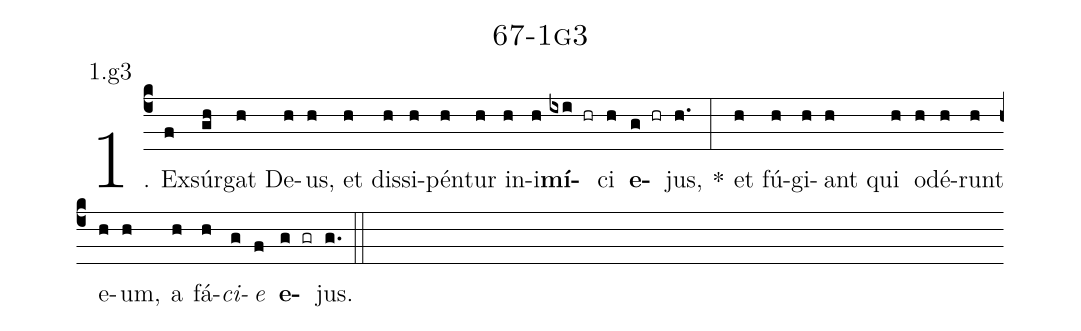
name: 67-1g3;
annotation: 1.g3;
%%
(c4)1. Ex(f)súr(gh)gat(h) De(h)us,(h) et(h) dis(h)si(h)pén(h)tur(h) in(h)i(h)<b>mí</b>(ixi hr)ci(h) <b>e</b>(g hr)jus,(h.) *(:) et(h) fú(h)gi(h)ant(h) qui(h) o(h)dé(h)runt(h) e(h)um,(h) a(h) fá(h)<i>ci</i>(g)<i>e</i>(f) <b>e</b>(g gr)jus.(g.) (::)
